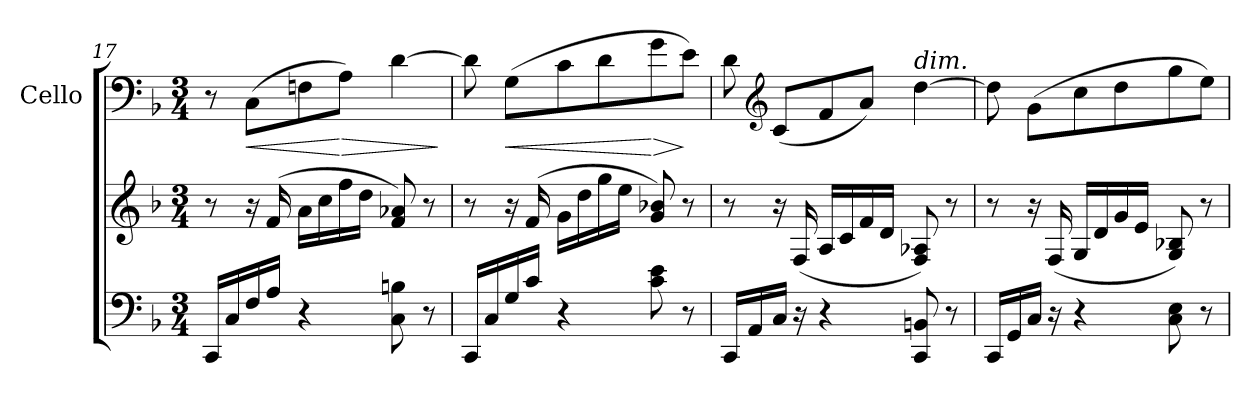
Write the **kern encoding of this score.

**kern	**kern	**kern	**dynam
*part2	*part2	*part1	*part1
*staff3	*staff2	*staff1	*staff1
*	*	*I"Cello	*
*clefF4	*clefG2	*clefF4	*
*k[b-]	*k[b-]	*k[b-]	*
*F:	*F:	*F:	*
*M3/4	*M3/4	*M3/4	*
=17	=17	=17	=17
16CC/LL	8r	8r	.
16C/	.	.	.
!	!	!	!LO:HP:b
16F/	16r	(>8C\L	<
16A/JJ	(>16f/	.	.
4r	16a\LL	8Fn\	.
.	16cc\	.	.
!	!	!	!LO:HP:n=1:b
.	16ff\	8A\J)	[ >
.	16dd\JJ	.	.
8C\ 8Bn\	8f/ 8a-X/)	[4d\	.
8r	8r	.	.
.	.	.	]
=18	=18	=18	=18
16CC/LL	8r	8d\]	.
16C/	.	.	.
!	!	!	!LO:HP:b
16G/	16r	(>8G\L	<
16c/JJ	(>16f/	.	.
4r	16g\LL	8c\	.
.	16dd\	.	.
.	16gg\	8d\	.
.	16ee\JJ	.	.
!	!	!	!LO:HP:n=1:b
8c\ 8e\	8g/ 8b-X/)	8g\	[ >
8r	8r	8e\J)	]
=19	=19	=19	=19
16CC/LL	8r	8d\	.
16AA/	.	.	.
*	*	*clefG2	*
16C/JJ	16r	(<8c/L	.
16r	(>16F/	.	.
4r	16A/LL	8f/	.
.	16c/	.	.
.	16f/	8a/J)	.
.	16d/JJ	.	.
!	!	!LO:TX:a:i:t=dim.	!
8CC/ 8BBn/	8F/ 8A-X/)	[4dd\	.
8r	8r	.	.
=20	=20	=20	=20
16CC/LL	8r	8dd\]	.
16GG/	.	.	.
16C/JJ	16r	(>8g\L	.
16r	(>16F/	.	.
4r	16G/LL	8cc\	.
.	16d/	.	.
.	16g/	8dd\	.
.	16e/JJ	.	.
8C\ 8E\	8G/ 8B-X/)	8gg\	.
8r	8r	8ee\J)	.
=	=	=	=
*-	*-	*-	*-
